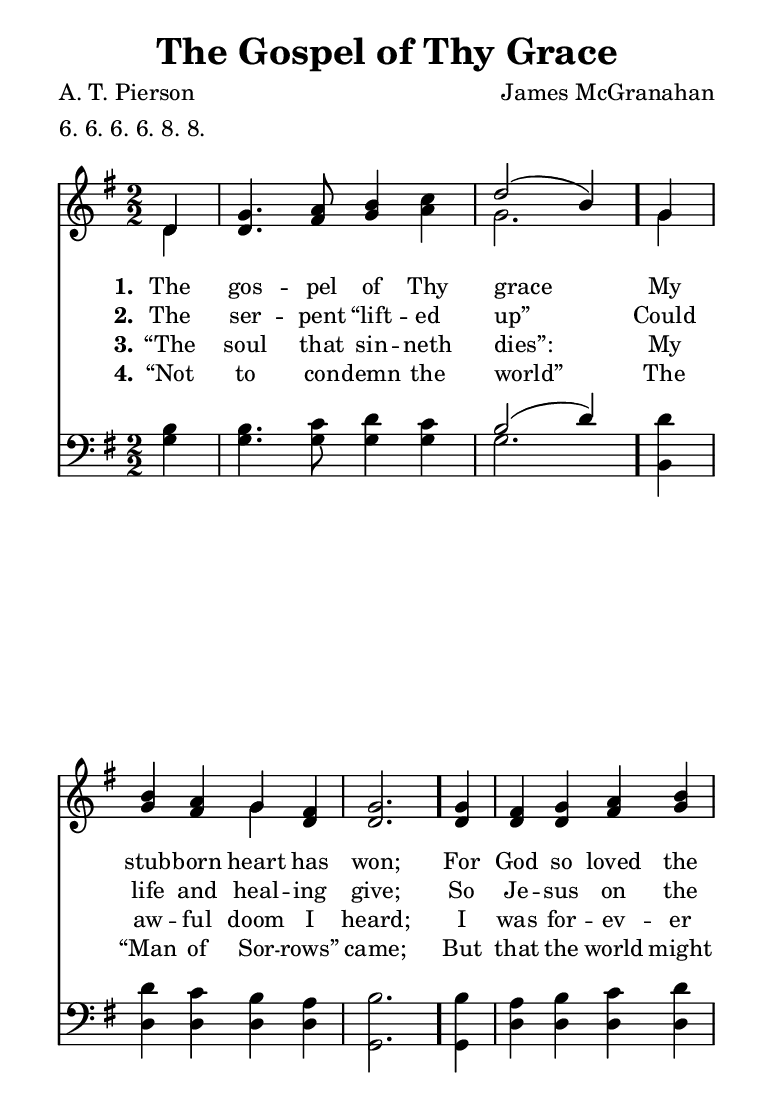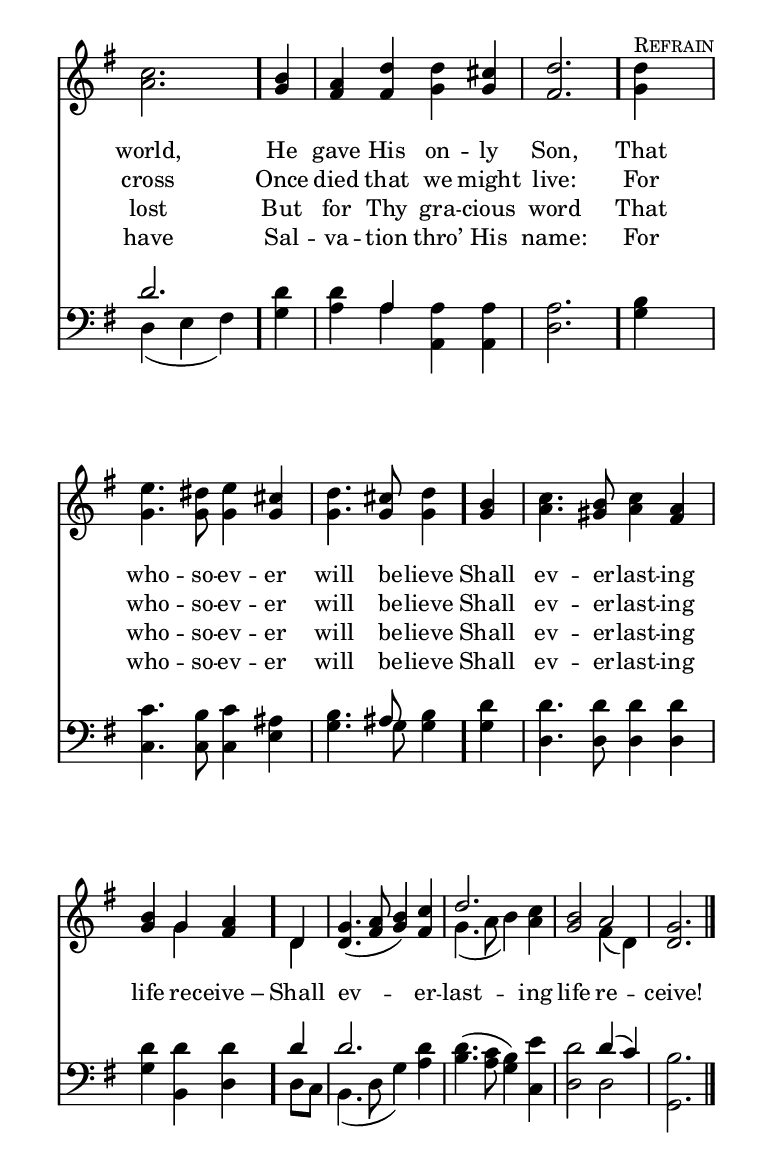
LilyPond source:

\include "common/global.ily"
\paper {
  \include "common/paper.ily"
}

\header{
  %gospel
  hymnnumber = "40"
  title = "The Gospel of Thy Grace"
  tunename = ""
  meter = "6. 6. 6. 6. 8. 8."
  poet = "A. T. Pierson"
  composer = "James McGranahan"
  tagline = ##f
}

% for fermata in MIDI
ta = { \tempo 4=90 }
tb = { \tempo 4=45 }

lyricsInvis = { \override LyricText.stencil = ##f \override LyricHyphen.stencil = ##f }
lyricsVis = { \revert LyricText.stencil \revert LyricHyphen.stencil }

patternAA = { c4 | c4. c8 c4 c4 | c2( c4) }
patternAB = { c4 | c4. c8 c4 c4 | c2.     }
patternBA = { c4 | c4 c4 c4 c4 | c2.        }
patternBB = { c4 | c4 c4 c4 c4 | c4( c4 c4) }
patternCA = { c4 | c4. c8 c4 c4 | c4. c8 c4 }
patternCB = { c4 | c4. c8 c4 c4 | c4  c4 c4 }
patternDA = { c4      | c4.( c8 c4) c4 | c2.         c4 | c2 c2      | c2. }
patternDB = { c4      | c4.( c8 c4) c4 | c4.( c8 c4) c4 | c2 c4( c4) | c2. }
patternDC = { c4      | c2.         c4 | c4.( c8 c4) c4 | c2 c4( c4) | c2. }
patternDD = { c8[ c8] | c4.( c8 c4) c4 | c4.( c8 c4) c4 | c2 c2      | c2. }

global = {
  \include "common/overrides.ily"
  \override Staff.TimeSignature.style = #'numbered
  \time 2/2
  \override Score.MetronomeMark.transparent = ##t % hide all fermata changes too
  \ta
  \key g \major
  \partial 4
  \autoBeamOff
}

notesSoprano = {
\global
\relative c' {

  \changePitch \patternAA { d | g a b c | d b }
  \changePitch \patternBA { g | b a g fis | g }
  \changePitch \patternBA { g | fis g a b | c }
  \changePitch \patternBA { b | a d d cis | d }

  << s^\markup { \small \caps "Refrain" }
  \changePitch \patternCA { d | e dis e cis | d cis d } >>
  \changePitch \patternCB { b | c b c a | b g a }
  \changePitch \patternDA { d, | g a b c | d c | b a | g }

  \bar "|."

}
}

notesAlto = {
\global
\relative e' {

  \changePitch \patternAB { d | d fis g a | g }
  \changePitch \patternBA { g | g fis g d | d }
  \changePitch \patternBA { d | d d fis g | a }
  \changePitch \patternBA { g | fis fis g g | fis }

  \changePitch \patternCA { g | g g g g | g g g }
  \changePitch \patternCB { g | a gis a fis | g g fis }
  \changePitch \patternDB { d | d fis g fis | g a b a | g fis d | d }

}
}

notesTenor = {
\global
\relative a {

  \changePitch \patternAA { b | b c d c | b d }
  \changePitch \patternBA { d | d c b a | b }
  \changePitch \patternBA { b | a b c d | d }
  \changePitch \patternBA { d | d a a a | a }

  \changePitch \patternCA { b | c b c ais | b ais b }
  \changePitch \patternCB { d | d d d d | d d d }
  \changePitch \patternDC { d | d d | d c b e | d d c | b }

}
}

notesBass = {
\global
\relative f {

  \changePitch \patternAB { g | g g g g | g  }
  \changePitch \patternBA { b, | d d d d | g, }
  \changePitch \patternBB { g | d' d d d | d e fis }
  \changePitch \patternBA { g | a a a, a | d }

  \changePitch \patternCA { g | c, c c e | g g g }
  \changePitch \patternCB { g | d d d d | g b, d }
  \changePitch \patternDD { d c | b d g a | b a g c, | d d | g, }

}
}

RefrainA = \lyricmode {

That who -- so -- ev -- er will be -- lieve \bar "."
Shall ev -- er -- last -- ing \break life re -- ceive_– \bar "." % \break is appropriate in letter version as well as eogsized
Shall ev -- er -- last -- ing life re -- ceive!

}

RefrainB = \lyricmode {

For who -- so -- ev -- er will be -- lieve \bar "."
Shall ev -- er -- last -- ing %{HIDE>%} \lyricsInvis %{<HIDE%} life re -- ceive_– \bar "."
Shall ev -- er -- last -- ing life re -- ceive! %{HIDE>%} \lyricsVis %{<HIDE%}

}

RefrainC = \lyricmode {

That who -- so -- ev -- er will be -- lieve \bar "."
Shall ev -- er -- last -- ing %{HIDE>%} \lyricsInvis %{<HIDE%} life re -- ceive_– \bar "."
Shall ev -- er -- last -- ing life re -- ceive! %{HIDE>%} \lyricsVis %{<HIDE%}

}

RefrainD = \lyricmode {

For who -- so -- ev -- er will be -- lieve \bar "."
Shall ev -- er -- last -- ing %{HIDE>%} \lyricsInvis %{<HIDE%} life re -- ceive_– \bar "."
Shall ev -- er -- last -- ing life re -- ceive! %{HIDE>%} \lyricsVis %{<HIDE%}

}

wordsA = \lyricmode {
\set stanza = "1."

The gos -- pel of Thy grace \bar "."
My stub -- born heart has won; \bar "." \eogbreak
For God so loved the world, \bar "."
He gave His on -- ly Son, \bar "." \eogbreak
\RefrainA

}

wordsB = \lyricmode {
\set stanza = "2."

The ser -- pent “lift -- ed up”
Could life and heal -- ing give;
So Je -- sus on the cross
Once died that we might live:
\RefrainB

}

wordsC = \lyricmode {
\set stanza = "3."

“The soul that sin -- neth dies”:
My aw -- ful doom I heard;
I was for -- ev -- er lost
But for Thy gra -- cious word
\RefrainC

}

wordsD = \lyricmode {
\set stanza = "4."

“Not to con -- demn the world”
The “Man of Sor -- rows” came;
But that the world might have
Sal -- va -- tion thro’ His name:
\RefrainD

}

\score {
  \context ChoirStaff <<
    \context Staff = upper <<
      \set Staff.autoBeaming = ##f
      \set ChoirStaff.systemStartDelimiter = #'SystemStartBar
      \set ChoirStaff.printPartCombineTexts = ##f
      \partcombine #'(2 . 11) \notesSoprano \notesAlto
      \context NullVoice = sopranos { \voiceOne << \notesSoprano >> }
      \context Lyrics = one   \lyricsto sopranos \wordsA
      \context Lyrics = two   \lyricsto sopranos \wordsB
      \context Lyrics = three \lyricsto sopranos \wordsC
      \context Lyrics = four  \lyricsto sopranos \wordsD
    >>
    \context Staff = men <<
      \set Staff.autoBeaming = ##f
      \clef bass
      \set ChoirStaff.printPartCombineTexts = ##f
      \partcombine #'(2 . 11) \notesTenor \notesBass
    >>
  >>
  \layout {
    \include "common/layout.ily"
  }
  #(cond ((ly:get-option 'eog-midi-permitted) #{ \midi{
    \include "common/midi.ily"
  } #}))
}

\version "2.19.49"  % necessary for upgrading to future LilyPond versions.

% vi:set et ts=2 sw=2 ai nocindent syntax=lilypond:
